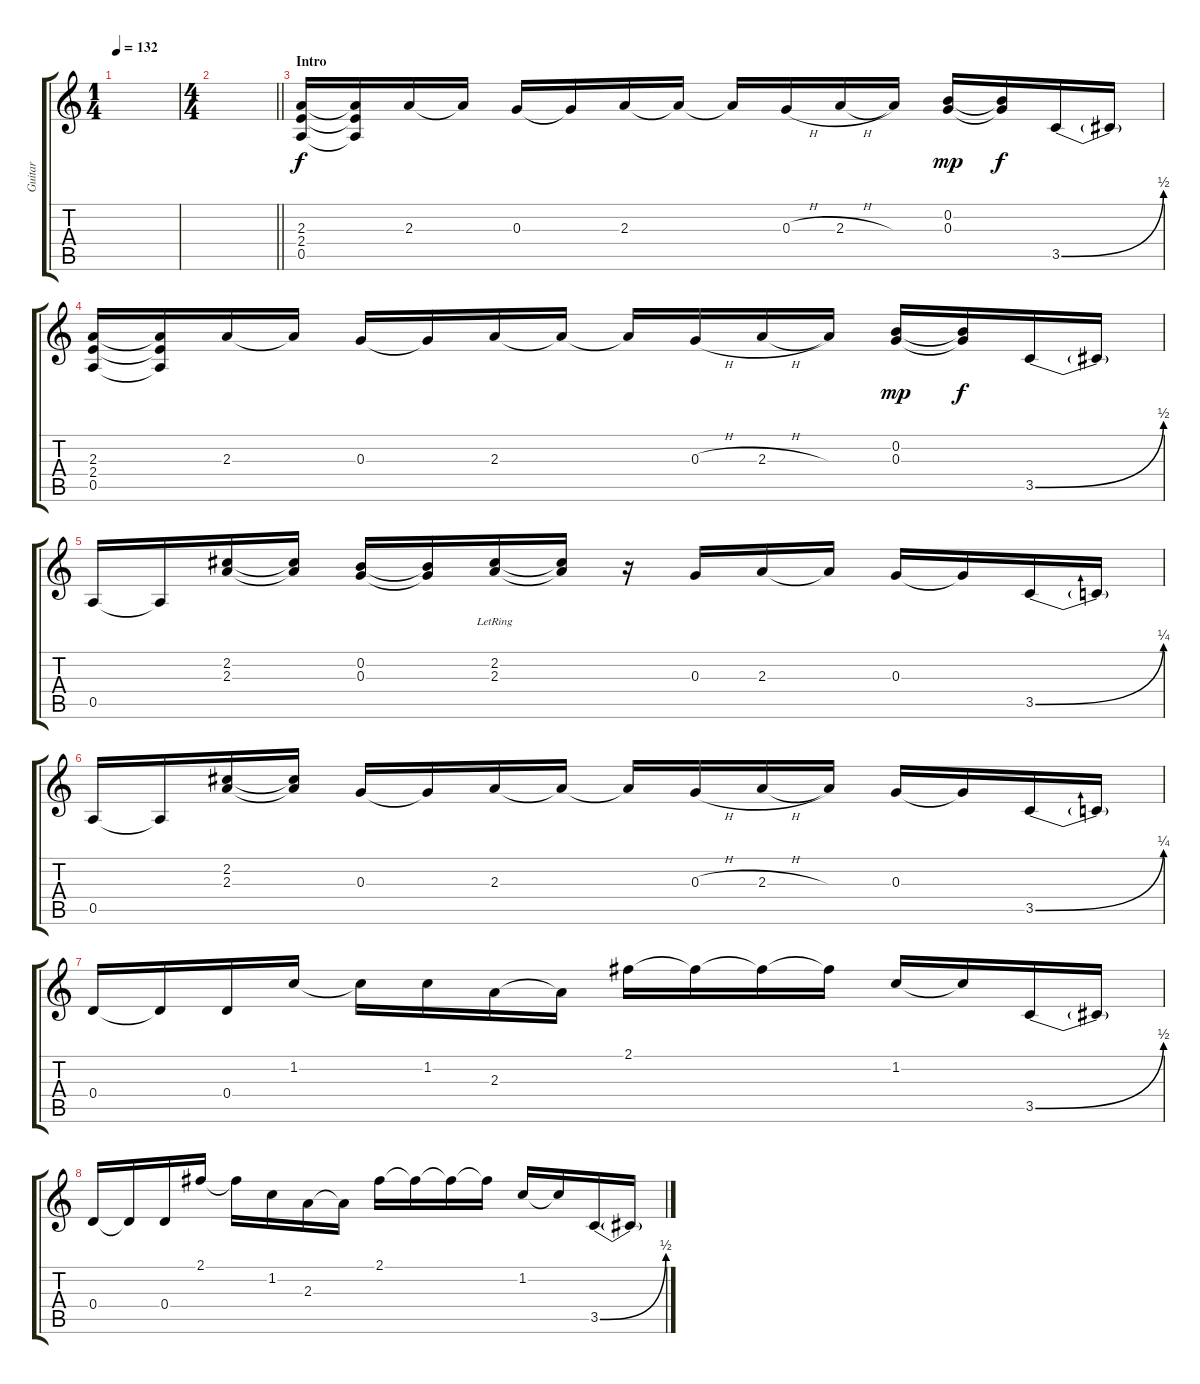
\track ("Guitar" "Guitar") {instrument overdrivenguitar}
\staff {score tabs}
\tuning (E4 B3 G3 D3 A2 E2) {hide}
\ts (1 4)
\tempo 132
\clef g2
\ks c
|
\ts (4 4)
\barLineRight lightlight
|
\section ("" "Intro")
(2.3 2.4 0.5).16 (2.3{t} 2.4{t} 0.5{t}).16 2.3.16 2.3{t}.16 0.3.16 0.3{t}.16 2.3.16 2.3{t}.16 2.3{t}.16 0.3{h}.16 2.3{h}.16 2.3{t}.16 (0.2 0.3).16{dy mp} (0.2{t} 0.3{t}).16{dy f} 3.5{be (bend 0 0 60 2)}.16 3.5{t}.16 |
(2.3 2.4 0.5).16 (2.3{t} 2.4{t} 0.5{t}).16 2.3.16 2.3{t}.16 0.3.16 0.3{t}.16 2.3.16 2.3{t}.16 2.3{t}.16 0.3{h}.16 2.3{h}.16 2.3{t}.16 (0.2 0.3).16{dy mp} (0.2{t} 0.3{t}).16{dy f} 3.5{be (bend 0 0 60 2)}.16 3.5{t}.16 |
0.5.16 0.5{t}.16 (2.2 2.3).16 (2.2{t} 2.3{t}).16 (0.2 0.3).16 (0.2{t} 0.3{t}).16 (2.2 2.3{lr}).16 (2.2{t} 2.3{t}).16 r.16 0.3.16 2.3.16 2.3{t}.16 0.3.16 0.3{t}.16 3.5{be (bend 0 0 60 1)}.16 3.5{t}.16 |
0.5.16 0.5{t}.16 (2.2 2.3).16 (2.2{t} 2.3{t}).16 0.3.16 0.3{t}.16 2.3.16 2.3{t}.16 2.3{t}.16 0.3{h}.16 2.3{h}.16 2.3{t}.16 0.3.16 0.3{t}.16 3.5{be (bend 0 0 60 1)}.16 3.5{t}.16 |
0.4.16 0.4{t}.16 0.4.16 1.2.16 1.2{t}.16 1.2.16 2.3.16 2.3{t}.16 2.1.16 2.1{t}.16 2.1{t}.16 2.1{t}.16 1.2.16 1.2{t}.16 3.5{be (bend 0 0 60 2)}.16 3.5{t}.16 |
0.4.16 0.4{t}.16 0.4.16 2.1.16 2.1{t}.16 1.2.16 2.3.16 2.3{t}.16 2.1.16 2.1{t}.16 2.1{t}.16 2.1{t}.16 1.2.16 1.2{t}.16 3.5{be (bend 0 0 60 2)}.16 3.5{t}.16
